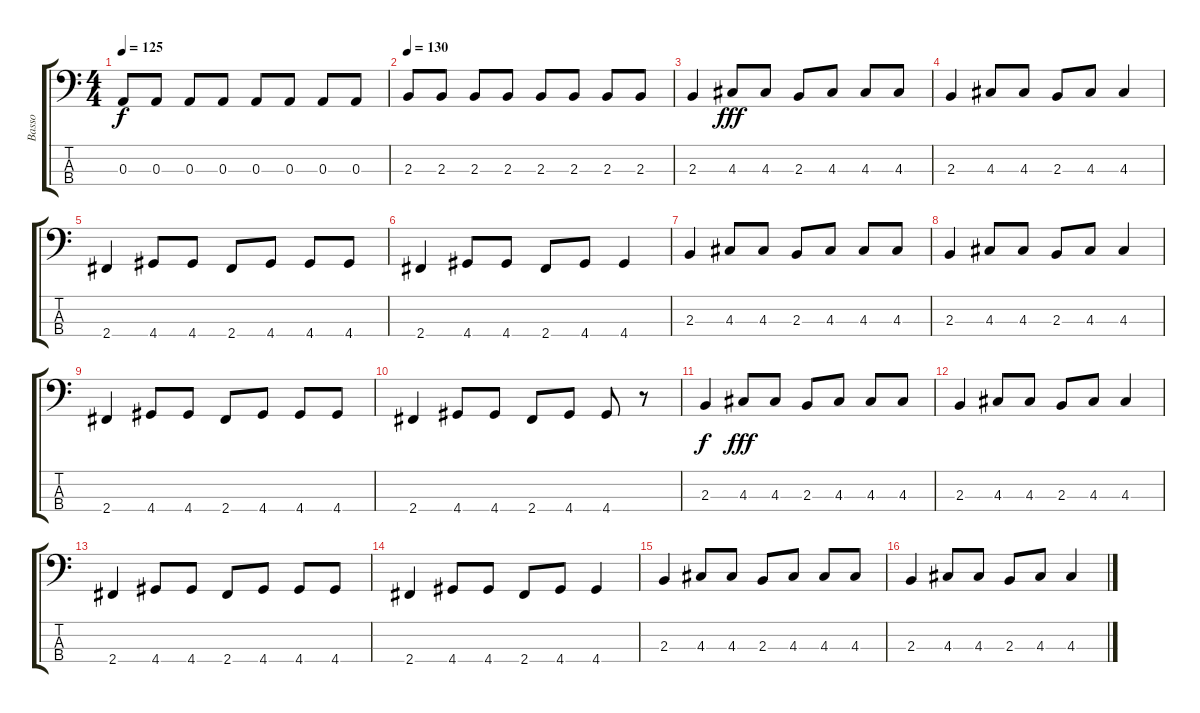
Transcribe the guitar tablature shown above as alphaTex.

\track ("Basso" "Basso") {instrument electricbasspick}
\staff {score tabs}
\tuning (G2 D2 A1 E1) {hide}
\ts (4 4)
\tempo 125
\clef f4
\ks c
0.3.8{dy f} 0.3.8 0.3.8 0.3.8 0.3.8 0.3.8 0.3.8 0.3.8 |
\tempo 130
2.3.8 2.3.8 2.3.8 2.3.8 2.3.8 2.3.8 2.3.8 2.3.8 |
2.3.4 4.3.8{dy fff} 4.3.8 2.3.8 4.3.8 4.3.8 4.3.8 |
2.3.4 4.3.8 4.3.8 2.3.8 4.3.8 4.3.4 |
2.4.4 4.4.8 4.4.8 2.4.8 4.4.8 4.4.8 4.4.8 |
2.4.4 4.4.8 4.4.8 2.4.8 4.4.8 4.4.4 |
2.3.4 4.3.8 4.3.8 2.3.8 4.3.8 4.3.8 4.3.8 |
2.3.4 4.3.8 4.3.8 2.3.8 4.3.8 4.3.4 |
2.4.4 4.4.8 4.4.8 2.4.8 4.4.8 4.4.8 4.4.8 |
2.4.4 4.4.8 4.4.8 2.4.8 4.4.8 4.4.8 r.8 |
2.3.4{dy f} 4.3.8{dy fff} 4.3.8 2.3.8 4.3.8 4.3.8 4.3.8 |
2.3.4 4.3.8 4.3.8 2.3.8 4.3.8 4.3.4 |
2.4.4 4.4.8 4.4.8 2.4.8 4.4.8 4.4.8 4.4.8 |
2.4.4 4.4.8{volume 14} 4.4.8 2.4.8 4.4.8 4.4.4 |
2.3.4 4.3.8 4.3.8 2.3.8 4.3.8 4.3.8 4.3.8 |
2.3.4 4.3.8 4.3.8 2.3.8 4.3.8 4.3.4
